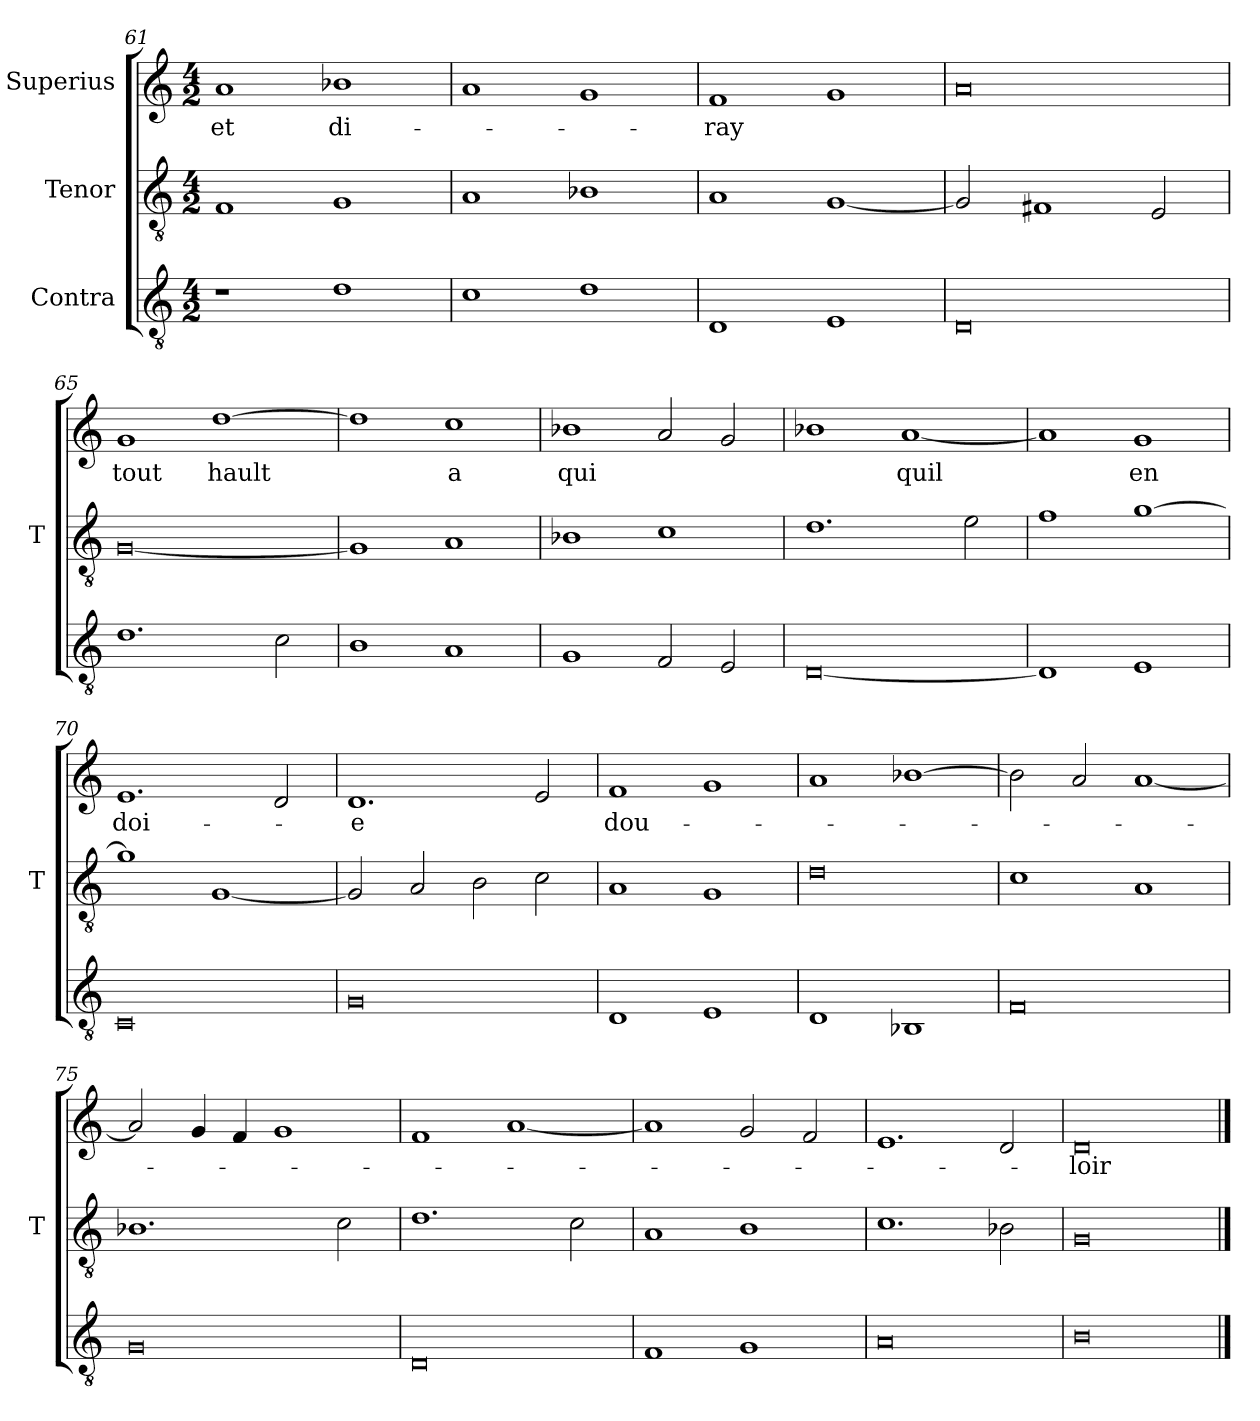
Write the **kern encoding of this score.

**kern	**kern	**kern	**text
*part3	*part2	*part1	*part1
*staff3	*staff2	*staff1	*staff1
*I"Contra	*I"Tenor	*I"Superius	*
*	*I'T	*	*
*clefGv2	*clefGv2	*clefG2	*
*M4/2	*M4/2	*M4/2	*
=61	=61	=61	=61
1r	1F	1a	-et
1d	1G	1b-X	di-
=62	=62	=62	=62
1c	1A	1a	.
1d	1B-X	1g	.
=63	=63	=63	=63
1D	1A	1f	-ray
1E	[1G	1g	.
=64	=64	=64	=64
0D	2G]	0a	.
.	1F#X	.	.
.	2E	.	.
=65	=65	=65	=65
1.d	[0G	1g	-tout
.	.	[1dd	-hault
2c	.	.	.
=66	=66	=66	=66
1B	1G]	1dd]	.
1A	1A	1cc	-a
=67	=67	=67	=67
1G	1B-X	1b-X	-qui
2F	1c	2a	.
2E	.	2g	.
=68	=68	=68	=68
[0D	1.d	1b-X	.
.	.	[1a	-quil
.	2e	.	.
=69	=69	=69	=69
1D]	1f	1a]	.
1E	[1g	1g	-en
=70	=70	=70	=70
0C	1g]	1.e	doi-
.	[1G	.	.
.	.	2d	.
=71	=71	=71	=71
0G	2G]	1.d	-e
.	2A	.	.
.	2B	.	.
.	2c	2e	.
=72	=72	=72	=72
1D	1A	1f	dou-
1E	1G	1g	.
=73	=73	=73	=73
1D	0d	1a	.
1BB-X	.	[1b-X	.
=74	=74	=74	=74
0F	1c	2b-]	.
.	.	2a	.
.	1A	[1a	.
=75	=75	=75	=75
0G	1.B-X	2a]	.
.	.	4g	.
.	.	4f	.
.	.	1g	.
.	2c	.	.
=76	=76	=76	=76
0D	1.d	1f	.
.	.	[1a	.
.	2c	.	.
=77	=77	=77	=77
1F	1A	1a]	.
1G	1B	2g	.
.	.	2f	.
=78	=78	=78	=78
0A	1.c	1.e	.
.	2B-X	2d	.
=79	=79	=79	=79
0B	0G	0d	-loir
==	==	==	==
*-	*-	*-	*-
